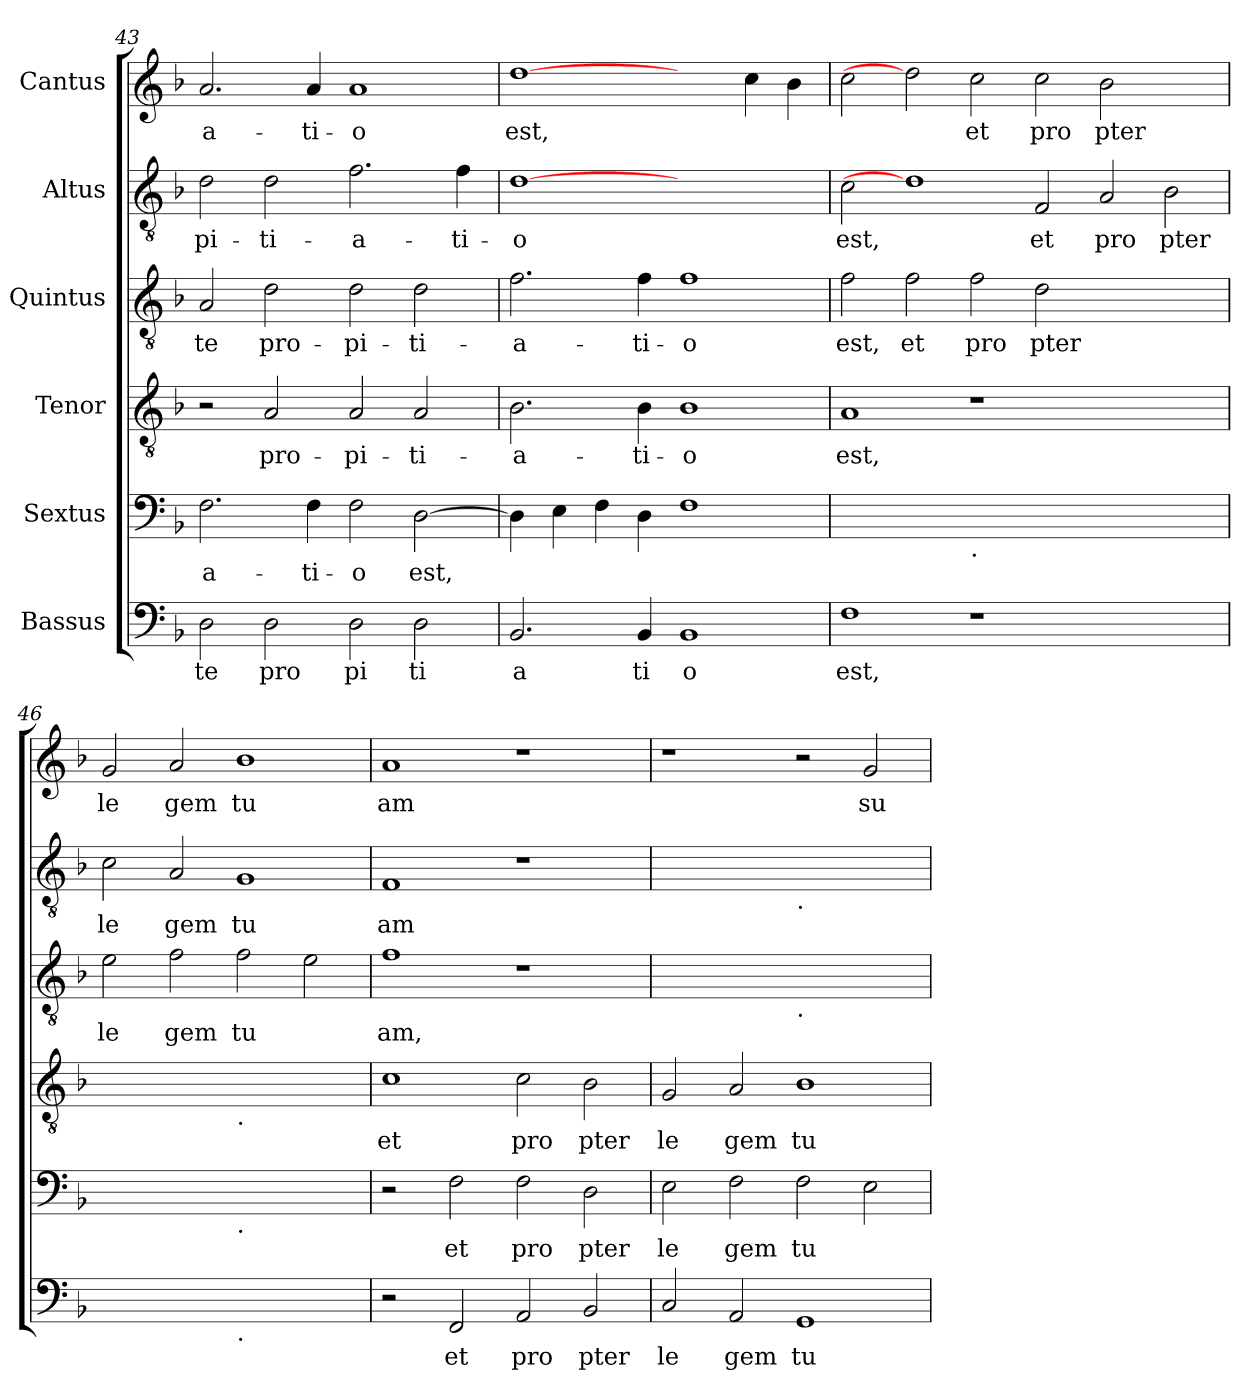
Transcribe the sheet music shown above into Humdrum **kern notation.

**kern	**text	**kern	**text	**kern	**text	**kern	**text	**kern	**text	**kern	**text
*part6	*part6	*part5	*part5	*part4	*part4	*part3	*part3	*part2	*part2	*part1	*part1
*staff6	*staff6	*staff5	*staff5	*staff4	*staff4	*staff3	*staff3	*staff2	*staff2	*staff1	*staff1
*I"Bassus	*	*I"Sextus	*	*I"Tenor	*	*I"Quintus	*	*I"Altus	*	*I"Cantus	*
*clefF4	*	*clefF4	*	*clefGv2	*	*clefGv2	*	*clefGv2	*	*clefG2	*
*k[b-]	*	*k[b-]	*	*k[b-]	*	*k[b-]	*	*k[b-]	*	*k[b-]	*
*F:	*	*F:	*	*F:	*	*F:	*	*F:	*	*F:	*
=43	=43	=43	=43	=43	=43	=43	=43	=43	=43	=43	=43
!	!LO:LY:b	!	!LO:LY:b	!	!	!	!LO:LY:b	!	!LO:LY:b	!	!LO:LY:b
2D\	te	2.F\	-a-	2r	.	2A/	te	2d\	-pi-	2.a/	-a-
!	!LO:LY:b	!	!	!	!LO:LY:b	!	!LO:LY:b	!	!LO:LY:b	!	!
2D\	pro	.	.	2A/	pro-	2d\	pro-	2d\	-ti-	.	.
!	!	!	!LO:LY:b	!	!	!	!	!	!	!	!LO:LY:b
.	.	4F\	-ti-	.	.	.	.	.	.	4a/	-ti-
!	!LO:LY:b	!	!LO:LY:b	!	!LO:LY:b	!	!LO:LY:b	!	!LO:LY:b	!	!LO:LY:b
2D\	pi	2F\	-o	2A/	-pi-	2d\	-pi-	2.f\	-a-	1a	-o
!	!LO:LY:b	!	!LO:LY:b	!	!LO:LY:b	!	!LO:LY:b	!	!	!	!
2D\	ti	[>2D\	est,	2A/	-ti-	2d\	-ti-	.	.	.	.
!	!	!	!	!	!	!	!	!	!LO:LY:b	!	!
.	.	.	.	.	.	.	.	4f\	-ti-	.	.
=44	=44	=44	=44	=44	=44	=44	=44	=44	=44	=44	=44
!	!LO:LY:b	!	!	!	!LO:LY:b	!	!LO:LY:b	!	!LO:LY:b	!	!LO:LY:b
2.BB-/	a	4D\]	.	2.B-\	-a-	2.f\	-a-	[1d	-o	[1dd	est,
.	.	4E\	.	.	.	.	.	.	.	.	.
.	.	4F\	.	.	.	.	.	.	.	.	.
!	!LO:LY:b	!	!	!	!LO:LY:b	!	!LO:LY:b	!	!	!	!
4BB-/	ti	4D\	.	4B-\	-ti-	4f\	-ti-	.	.	.	.
!	!LO:LY:b	!	!	!	!LO:LY:b	!	!LO:LY:b	!	!	!	!
1BB-	o	1F	.	1B-	-o	1f	-o	1ryy	.	2ryy	.
.	.	.	.	.	.	.	.	.	.	4cc\	.
.	.	.	.	.	.	.	.	.	.	4b-\	.
!!LO:LB:g=z
=45	=45	=45	=45	=45	=45	=45	=45	=45	=45	=45	=45
!	!LO:LY:b	!	!	!	!LO:LY:b	!	!LO:LY:b	!	!LO:LY:b	!	!
1F	est,	1ryy	.	1A	est,	2f\	est,	2c\	est,	2cc\	.
!	!	!	!	!	!	!	!LO:LY:b	!	!	!	!
.	.	.	.	.	.	2f\	et	1d]	.	2dd]	.
!	!	!LO:TX:b:t=.	!	!	!	!	!	!	!	!	!
!	!	!	!	!	!	!	!LO:LY:b	!	!	!	!LO:LY:b
1r	.	0ryy	.	1r	.	2f\	pro	.	.	2cc\	et
!	!	!	!	!	!	!	!LO:LY:b	!	!LO:LY:b	!	!LO:LY:b
.	.	.	.	.	.	2d\	pter	2F/	et	2cc\	pro
!	!	!	!	!	!	!	!	!	!LO:LY:b	!	!LO:LY:b
1ryy	.	.	.	1ryy	.	1ryy	.	2A/	pro	2b-\	pter
!	!	!	!	!	!	!	!	!	!LO:LY:b	!	!
.	.	.	.	.	.	.	.	2B-\	pter	2ryy	.
=46	=46	=46	=46	=46	=46	=46	=46	=46	=46	=46	=46
!	!	!	!	!	!	!	!LO:LY:b	!	!LO:LY:b	!	!LO:LY:b
1ryy	.	1ryy	.	1ryy	.	2e\	le	2c\	le	2g/	le
!	!	!	!	!	!	!	!LO:LY:b	!	!LO:LY:b	!	!LO:LY:b
.	.	.	.	.	.	2f\	gem	2A/	gem	2a/	gem
!	!	!	!	!LO:TX:b:t=.	!	!	!	!	!	!	!
!	!	!LO:TX:b:t=.	!	!	!	!	!	!	!	!	!
!LO:TX:b:t=.	!	!	!	!	!	!	!	!	!	!	!
!	!	!	!	!	!	!	!LO:LY:b	!	!LO:LY:b	!	!LO:LY:b
1ryy	.	1ryy	.	1ryy	.	2f\	tu	1G	tu	1b-	tu
.	.	.	.	.	.	2e\	.	.	.	.	.
=47	=47	=47	=47	=47	=47	=47	=47	=47	=47	=47	=47
!	!	!	!	!	!LO:LY:b	!	!LO:LY:b	!	!LO:LY:b	!	!LO:LY:b
2r	.	2r	.	1c	et	1f	am,	1F	am	1a	am
!	!LO:LY:b	!	!LO:LY:b	!	!	!	!	!	!	!	!
2FF/	et	2F\	et	.	.	.	.	.	.	.	.
!	!LO:LY:b	!	!LO:LY:b	!	!LO:LY:b	!	!	!	!	!	!
2AA/	pro	2F\	pro	2c\	pro	1r	.	1r	.	1r	.
!	!LO:LY:b	!	!LO:LY:b	!	!LO:LY:b	!	!	!	!	!	!
2BB-/	pter	2D\	pter	2B-\	pter	.	.	.	.	.	.
=48	=48	=48	=48	=48	=48	=48	=48	=48	=48	=48	=48
!	!LO:LY:b	!	!LO:LY:b	!	!LO:LY:b	!	!	!	!	!	!
2C/	le	2E\	le	2G/	le	1ryy	.	1ryy	.	1r	.
!	!LO:LY:b	!	!LO:LY:b	!	!LO:LY:b	!	!	!	!	!	!
2AA/	gem	2F\	gem	2A/	gem	.	.	.	.	.	.
!	!	!	!	!	!	!	!	!LO:TX:b:t=.	!	!	!
!	!	!	!	!	!	!LO:TX:b:t=.	!	!	!	!	!
!	!LO:LY:b	!	!LO:LY:b	!	!LO:LY:b	!	!	!	!	!	!
1GG	tu	2F\	tu	1B-	tu	1ryy	.	1ryy	.	2r	.
!	!	!	!	!	!	!	!	!	!	!	!LO:LY:b
.	.	2E\	.	.	.	.	.	.	.	2g/	su
=	=	=	=	=	=	=	=	=	=	=	=
*-	*-	*-	*-	*-	*-	*-	*-	*-	*-	*-	*-
